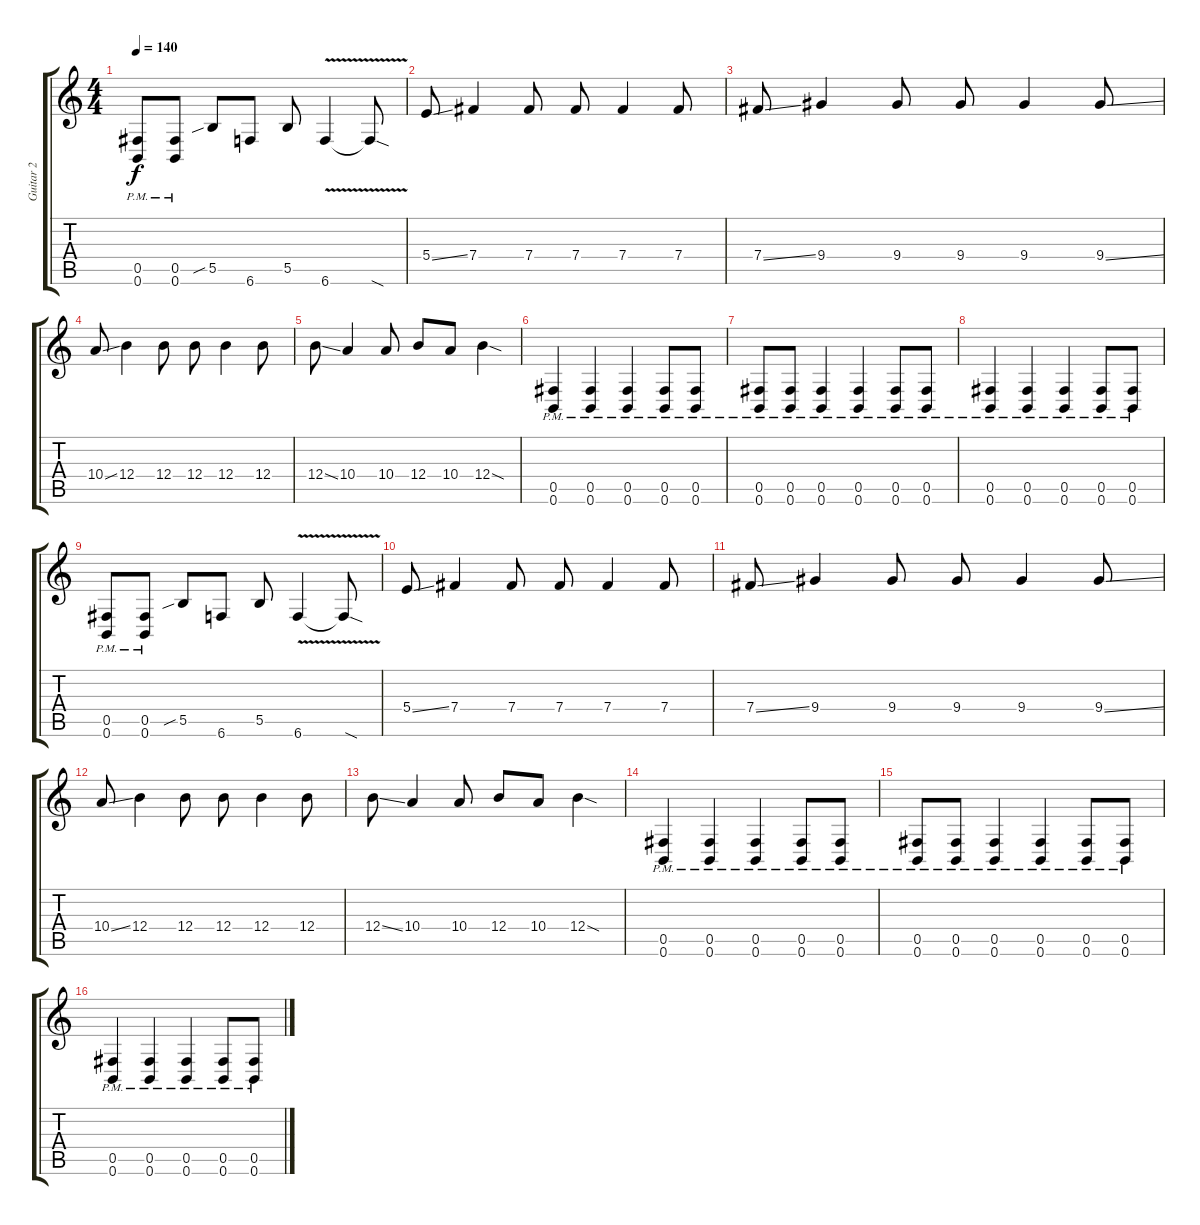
\track ("Guitar 2" "Guitar 2") {instrument distortionguitar}
\staff {score tabs}
\tuning (Db4 Ab3 E3 B2 Gb2 B1) {hide}
\ts (4 4)
\tempo 140
\clef g2
\ks c
(0.5{pm} 0.6{pm}).8{dy f} (0.5{pm} 0.6{pm}).8 5.5{sib}.8 6.6.8 5.5.8 6.6{v}.4 6.6{sod t}.8 |
5.4{ss}.8 7.4.4 7.4.8 7.4.8 7.4.4 7.4.8 |
7.4{ss}.8 9.4.4 9.4.8 9.4.8 9.4.4 9.4{ss}.8 |
10.4{ss}.8 12.4.4 12.4.8 12.4.8 12.4.4 12.4.8 |
12.4{ss}.8 10.4.4 10.4.8 12.4.8 10.4.8 12.4{sod}.4 |
(0.5{pm} 0.6{pm}).4 (0.5{pm} 0.6{pm}).4 (0.5{pm} 0.6{pm}).4 (0.5{pm} 0.6{pm}).8 (0.5{pm} 0.6{pm}).8 |
(0.5{pm} 0.6{pm}).8 (0.5{pm} 0.6{pm}).8 (0.5{pm} 0.6{pm}).4 (0.5{pm} 0.6{pm}).4 (0.5{pm} 0.6{pm}).8 (0.5{pm} 0.6{pm}).8 |
(0.5{pm} 0.6{pm}).4 (0.5{pm} 0.6{pm}).4 (0.5{pm} 0.6{pm}).4 (0.5{pm} 0.6{pm}).8 (0.5{pm} 0.6{pm}).8 |
(0.5{pm} 0.6{pm}).8 (0.5{pm} 0.6{pm}).8 5.5{sib}.8 6.6.8 5.5.8 6.6{v}.4 6.6{sod t}.8 |
5.4{ss}.8 7.4.4 7.4.8 7.4.8 7.4.4 7.4.8 |
7.4{ss}.8 9.4.4 9.4.8 9.4.8 9.4.4 9.4{ss}.8 |
10.4{ss}.8 12.4.4 12.4.8 12.4.8 12.4.4 12.4.8 |
12.4{ss}.8 10.4.4 10.4.8 12.4.8 10.4.8 12.4{sod}.4 |
(0.5{pm} 0.6{pm}).4 (0.5{pm} 0.6{pm}).4 (0.5{pm} 0.6{pm}).4 (0.5{pm} 0.6{pm}).8 (0.5{pm} 0.6{pm}).8 |
(0.5{pm} 0.6{pm}).8 (0.5{pm} 0.6{pm}).8 (0.5{pm} 0.6{pm}).4 (0.5{pm} 0.6{pm}).4 (0.5{pm} 0.6{pm}).8 (0.5{pm} 0.6{pm}).8 |
(0.5{pm} 0.6{pm}).4 (0.5{pm} 0.6{pm}).4 (0.5{pm} 0.6{pm}).4 (0.5{pm} 0.6{pm}).8 (0.5{pm} 0.6{pm}).8
